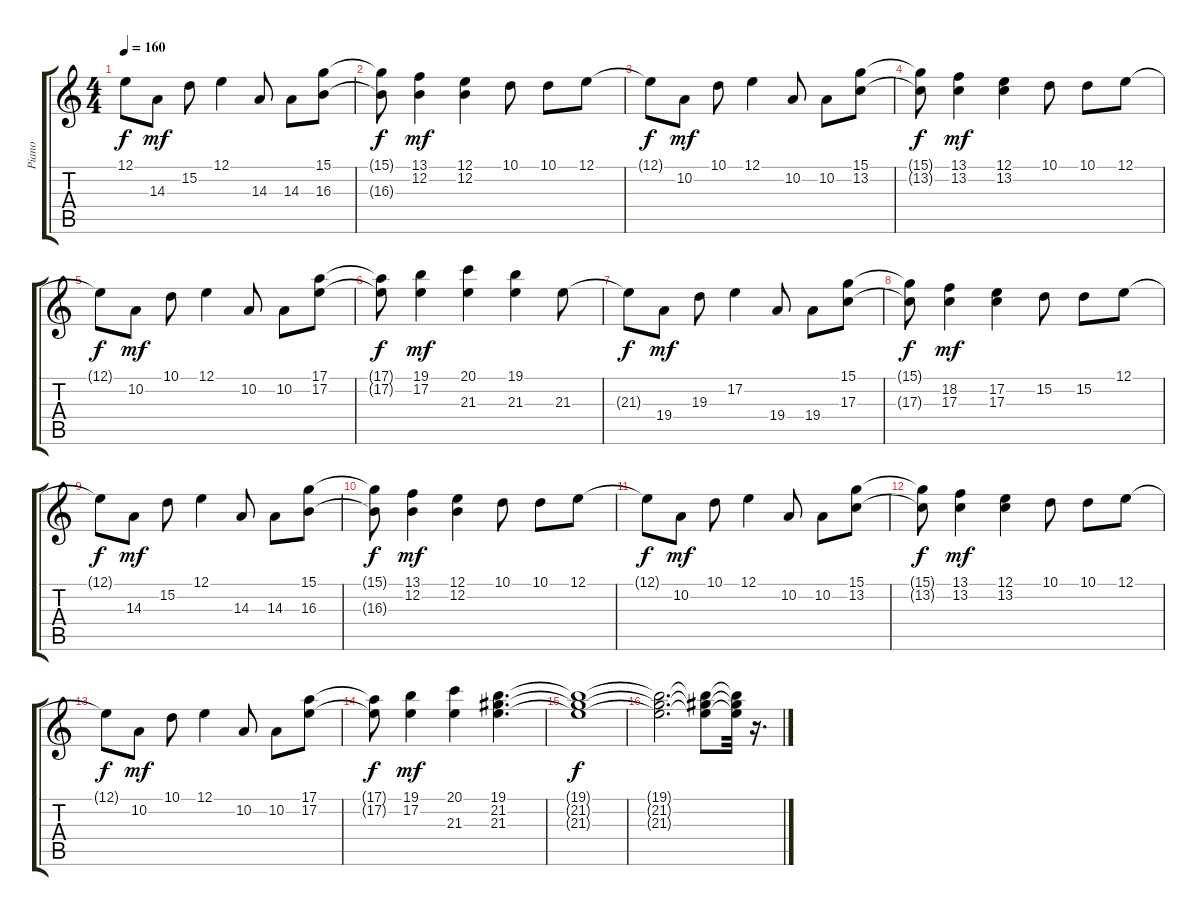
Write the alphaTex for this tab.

\track ("Piano" "Piano") {instrument acousticgrandpiano}
\staff {score tabs}
\tuning (E4 B3 G3 D3 A2 E2) {hide}
\ts (4 4)
\tempo 160
\clef g2
\ks c
12.1{t}.8{dy f} 14.3.8{dy mf} 15.2.8 12.1.4 14.3.8 14.3.8 (15.1 16.3).8 |
(15.1{t} 16.3{t}).8{dy f} (13.1 12.2).4{dy mf} (12.1 12.2).4 10.1.8 10.1.8 12.1.8 |
12.1{t}.8{dy f} 10.2.8{dy mf} 10.1.8 12.1.4 10.2.8 10.2.8 (15.1 13.2).8 |
(15.1{t} 13.2{t}).8{dy f} (13.1 13.2).4{dy mf} (12.1 13.2).4 10.1.8 10.1.8 12.1.8 |
12.1{t}.8{dy f} 10.2.8{dy mf} 10.1.8 12.1.4 10.2.8 10.2.8 (17.1 17.2).8 |
(17.1{t} 17.2{t}).8{dy f} (19.1 17.2).4{dy mf} (20.1 21.3).4 (19.1 21.3).4 21.3.8 |
21.3{t}.8{dy f} 19.4.8{dy mf} 19.3.8 17.2.4 19.4.8 19.4.8 (15.1 17.3).8 |
(15.1{t} 17.3{t}).8{dy f} (18.2 17.3).4{dy mf} (17.2 17.3).4 15.2.8 15.2.8 12.1.8 |
12.1{t}.8{dy f} 14.3.8{dy mf} 15.2.8 12.1.4 14.3.8 14.3.8 (15.1 16.3).8 |
(15.1{t} 16.3{t}).8{dy f} (13.1 12.2).4{dy mf} (12.1 12.2).4 10.1.8 10.1.8 12.1.8 |
12.1{t}.8{dy f} 10.2.8{dy mf} 10.1.8 12.1.4 10.2.8 10.2.8 (15.1 13.2).8 |
(15.1{t} 13.2{t}).8{dy f} (13.1 13.2).4{dy mf} (12.1 13.2).4 10.1.8 10.1.8 12.1.8 |
12.1{t}.8{dy f} 10.2.8{dy mf} 10.1.8 12.1.4 10.2.8 10.2.8 (17.1 17.2).8 |
(17.1{t} 17.2{t}).8{dy f} (19.1 17.2).4{dy mf volume 11} (20.1 21.3).4{volume 12} (19.1 21.2 21.3).4{d volume 12} |
(19.1{t} 21.2{t} 21.3{t}).1{dy f} |
(19.1{t} 21.2{t} 21.3{t}).2{d} (19.1{t} 21.2{t} 21.3{t}).8 (19.1{t} 21.2{t} 21.3{t}).32 r.16{d}
